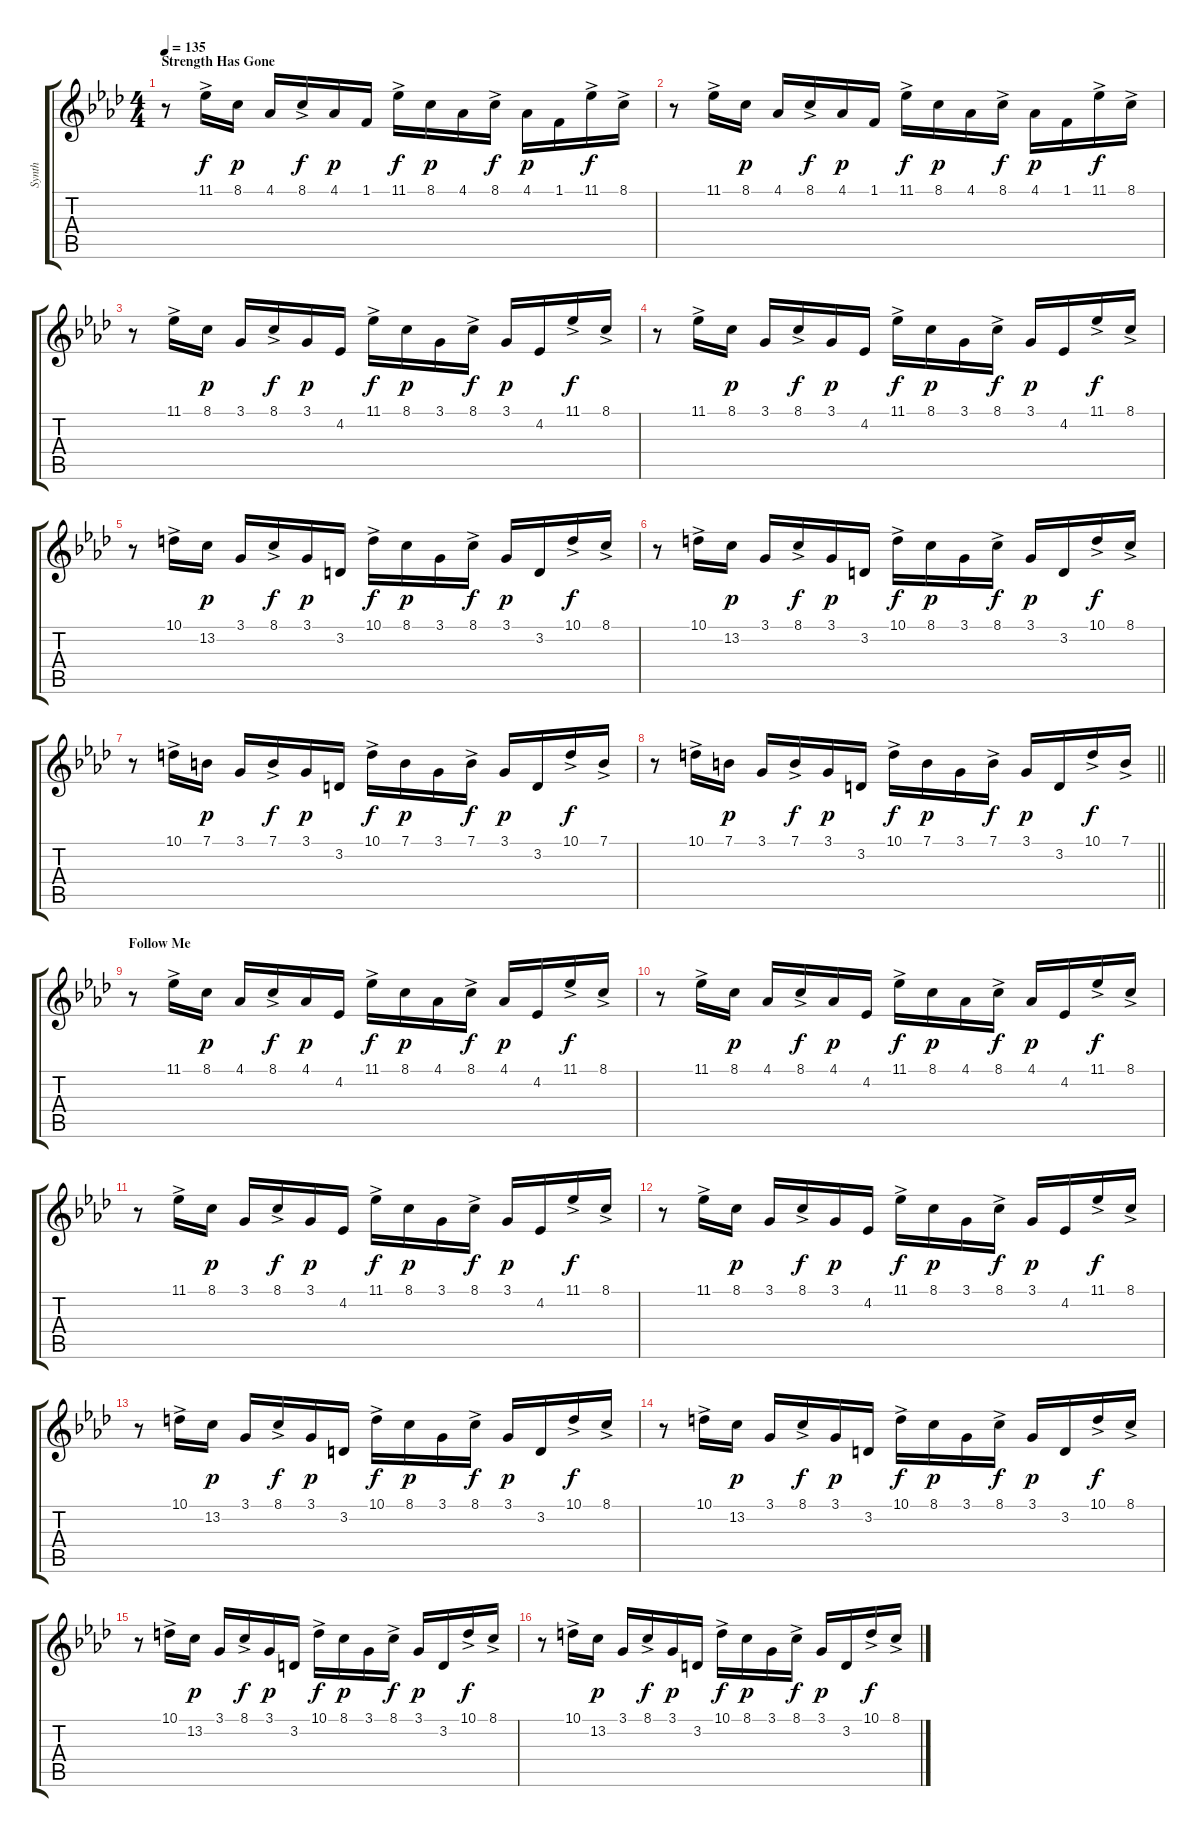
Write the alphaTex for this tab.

\track ("Synth" "Synth") {instrument lead2sawtooth}
\staff {score tabs}
\tuning (E4 B3 G3 D3 A2 E2) {hide}
\ts (4 4)
\section ("" "Strength Has Gone")
\tempo 135
\clef g2
\ks ab
r.8{dy f} 11.1{ac}.16 8.1.16{dy p} 4.1.16 8.1{ac}.16{dy f} 4.1.16{dy p} 1.1.16 11.1{ac}.16{dy f} 8.1.16{dy p} 4.1.16 8.1{ac}.16{dy f} 4.1.16{dy p} 1.1.16 11.1{ac}.16{dy f} 8.1{ac}.16 |
r.8 11.1{ac}.16 8.1.16{dy p} 4.1.16 8.1{ac}.16{dy f} 4.1.16{dy p} 1.1.16 11.1{ac}.16{dy f} 8.1.16{dy p} 4.1.16 8.1{ac}.16{dy f} 4.1.16{dy p} 1.1.16 11.1{ac}.16{dy f} 8.1{ac}.16 |
r.8 11.1{ac}.16 8.1.16{dy p} 3.1.16 8.1{ac}.16{dy f} 3.1.16{dy p} 4.2.16 11.1{ac}.16{dy f} 8.1.16{dy p} 3.1.16 8.1{ac}.16{dy f} 3.1.16{dy p} 4.2.16 11.1{ac}.16{dy f} 8.1{ac}.16 |
r.8 11.1{ac}.16 8.1.16{dy p} 3.1.16 8.1{ac}.16{dy f} 3.1.16{dy p} 4.2.16 11.1{ac}.16{dy f} 8.1.16{dy p} 3.1.16 8.1{ac}.16{dy f} 3.1.16{dy p} 4.2.16 11.1{ac}.16{dy f} 8.1{ac}.16 |
r.8 10.1{ac}.16 13.2.16{dy p} 3.1.16 8.1{ac}.16{dy f} 3.1.16{dy p} 3.2.16 10.1{ac}.16{dy f} 8.1.16{dy p} 3.1.16 8.1{ac}.16{dy f} 3.1.16{dy p} 3.2.16 10.1{ac}.16{dy f} 8.1{ac}.16 |
r.8 10.1{ac}.16 13.2.16{dy p} 3.1.16 8.1{ac}.16{dy f} 3.1.16{dy p} 3.2.16 10.1{ac}.16{dy f} 8.1.16{dy p} 3.1.16 8.1{ac}.16{dy f} 3.1.16{dy p} 3.2.16 10.1{ac}.16{dy f} 8.1{ac}.16 |
r.8 10.1{ac}.16 7.1.16{dy p} 3.1.16 7.1{ac}.16{dy f} 3.1.16{dy p} 3.2.16 10.1{ac}.16{dy f} 7.1.16{dy p} 3.1.16 7.1{ac}.16{dy f} 3.1.16{dy p} 3.2.16 10.1{ac}.16{dy f} 7.1{ac}.16 |
\barLineRight lightlight
r.8 10.1{ac}.16 7.1.16{dy p} 3.1.16 7.1{ac}.16{dy f} 3.1.16{dy p} 3.2.16 10.1{ac}.16{dy f} 7.1.16{dy p} 3.1.16 7.1{ac}.16{dy f} 3.1.16{dy p} 3.2.16 10.1{ac}.16{dy f} 7.1{ac}.16 |
\section ("" "Follow Me")
r.8 11.1{ac}.16 8.1.16{dy p} 4.1.16 8.1{ac}.16{dy f} 4.1.16{dy p} 4.2.16 11.1{ac}.16{dy f} 8.1.16{dy p} 4.1.16 8.1{ac}.16{dy f} 4.1.16{dy p} 4.2.16 11.1{ac}.16{dy f} 8.1{ac}.16 |
r.8 11.1{ac}.16 8.1.16{dy p} 4.1.16 8.1{ac}.16{dy f} 4.1.16{dy p} 4.2.16 11.1{ac}.16{dy f} 8.1.16{dy p} 4.1.16 8.1{ac}.16{dy f} 4.1.16{dy p} 4.2.16 11.1{ac}.16{dy f} 8.1{ac}.16 |
r.8 11.1{ac}.16 8.1.16{dy p} 3.1.16 8.1{ac}.16{dy f} 3.1.16{dy p} 4.2.16 11.1{ac}.16{dy f} 8.1.16{dy p} 3.1.16 8.1{ac}.16{dy f} 3.1.16{dy p} 4.2.16 11.1{ac}.16{dy f} 8.1{ac}.16 |
r.8 11.1{ac}.16 8.1.16{dy p} 3.1.16 8.1{ac}.16{dy f} 3.1.16{dy p} 4.2.16 11.1{ac}.16{dy f} 8.1.16{dy p} 3.1.16 8.1{ac}.16{dy f} 3.1.16{dy p} 4.2.16 11.1{ac}.16{dy f} 8.1{ac}.16 |
r.8 10.1{ac}.16 13.2.16{dy p} 3.1.16 8.1{ac}.16{dy f} 3.1.16{dy p} 3.2.16 10.1{ac}.16{dy f} 8.1.16{dy p} 3.1.16 8.1{ac}.16{dy f} 3.1.16{dy p} 3.2.16 10.1{ac}.16{dy f} 8.1{ac}.16 |
r.8 10.1{ac}.16 13.2.16{dy p} 3.1.16 8.1{ac}.16{dy f} 3.1.16{dy p} 3.2.16 10.1{ac}.16{dy f} 8.1.16{dy p} 3.1.16 8.1{ac}.16{dy f} 3.1.16{dy p} 3.2.16 10.1{ac}.16{dy f} 8.1{ac}.16 |
r.8 10.1{ac}.16 13.2.16{dy p} 3.1.16 8.1{ac}.16{dy f} 3.1.16{dy p} 3.2.16 10.1{ac}.16{dy f} 8.1.16{dy p} 3.1.16 8.1{ac}.16{dy f} 3.1.16{dy p} 3.2.16 10.1{ac}.16{dy f} 8.1{ac}.16 |
r.8 10.1{ac}.16 13.2.16{dy p} 3.1.16 8.1{ac}.16{dy f} 3.1.16{dy p} 3.2.16 10.1{ac}.16{dy f} 8.1.16{dy p} 3.1.16 8.1{ac}.16{dy f} 3.1.16{dy p} 3.2.16 10.1{ac}.16{dy f} 8.1{ac}.16
